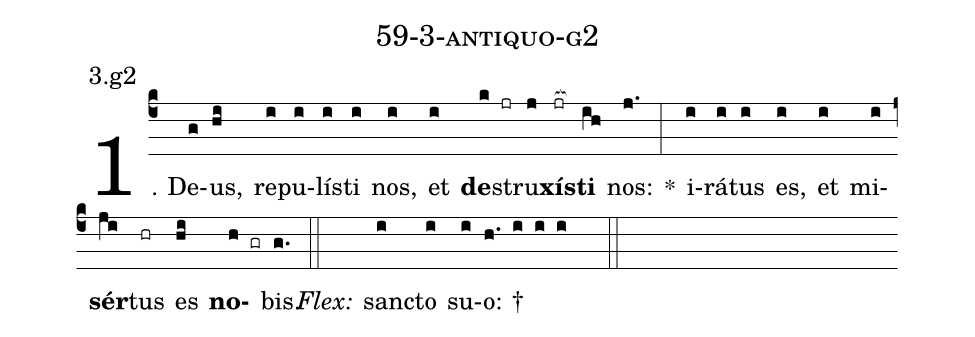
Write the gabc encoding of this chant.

name: 59-3-antiquo-g2;
annotation: 3.g2;
%%
(c4)1. De(g)us,(hi) re(i)pu(i)lís(i)ti(i) nos,(i) et(i) <b>de</b>(k jr)stru(j)<b>xís</b>(jr[ocb:1{])<b>ti</b>(ih[ocb:0}]) nos:(j.) *(:) i(i)rá(i)tus(i) es,(i) et(i) mi(i)<b>sér</b>(ji)tus(hr) es(hi) <b>no</b>(h gr)bis.(g.) (::)
<i>Flex:</i>()  sanc(i)to(i) su(i)o: †(h. i i i  ::)
